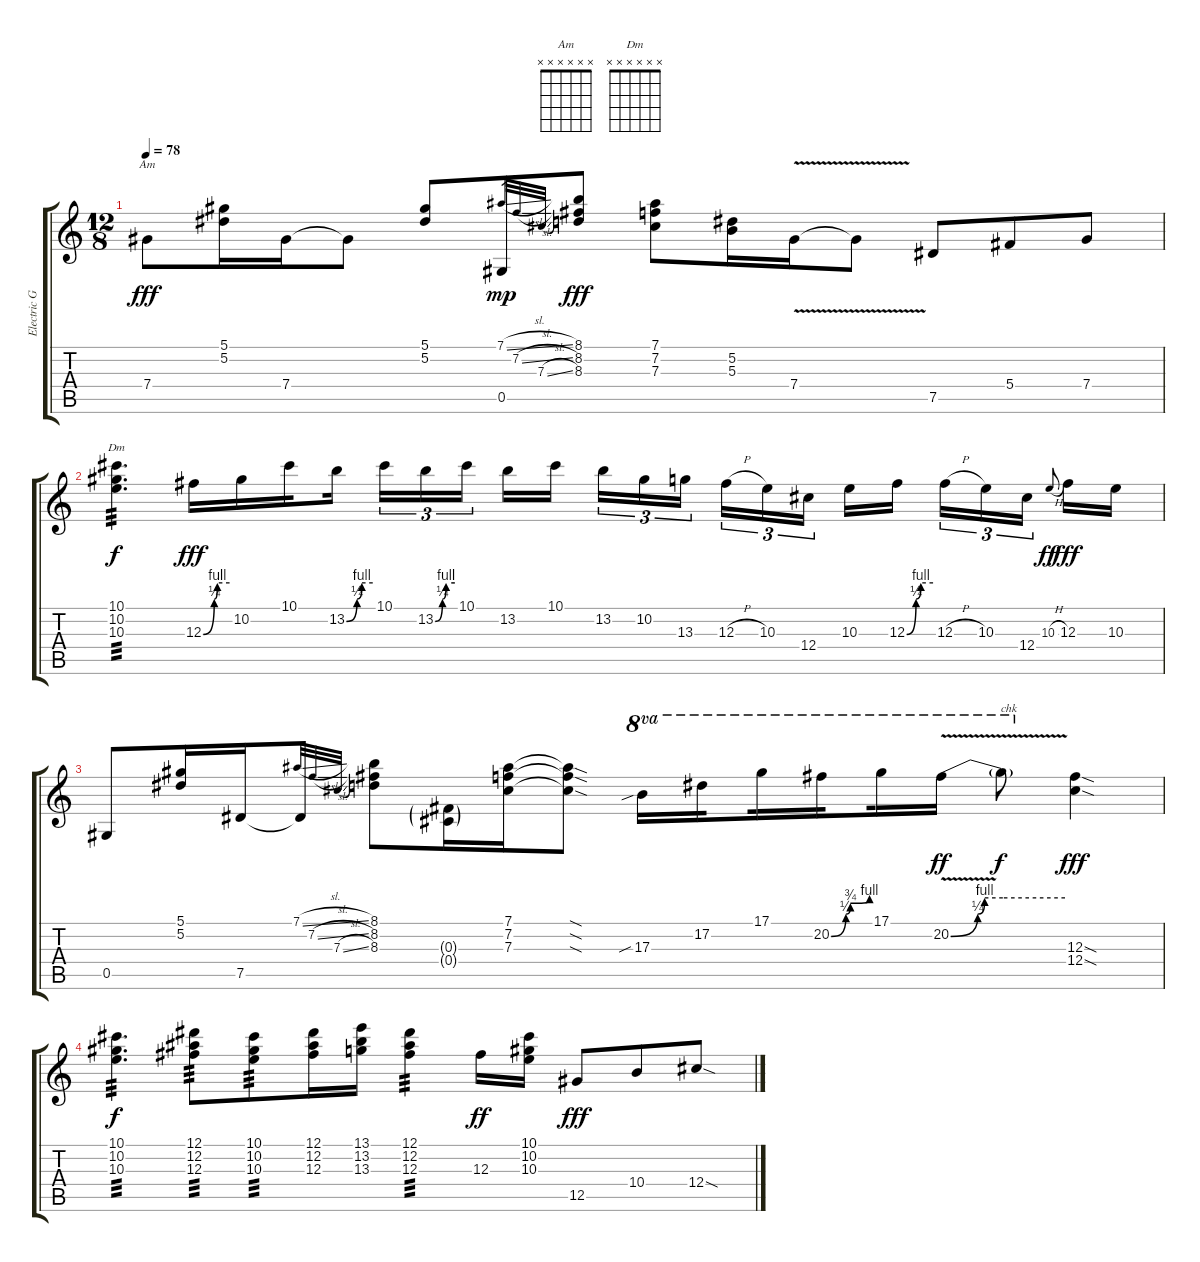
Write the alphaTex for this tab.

\track ("Electric Guitar" "Electric G") {instrument electricguitarjazz}
\staff {score tabs}
\tuning (Eb4 Bb3 Gb3 Db3 Ab2 Eb2) {hide}
\chord ("Am" x x x x x x)
\chord ("Dm" x x x x x x)
\ts (12 8)
\tempo 78
\clef g2
\ks c
7.4.8{ch "Am" dy fff} (5.1 5.2).16 7.4.16 7.4{t}.8 (5.1 5.2).8 0.5.8 7.1{sl}.32{gr dy mp} 7.2{sl}.32{gr} 7.3{sl}.32{gr} (8.1 8.2 8.3).8{dy fff} (7.1 7.2 7.3).8 (5.2 5.3).16 7.4{v}.16 7.4{t}.8 7.5.8 5.4.8 7.4.8 |
(10.1 10.2 10.3).4{d ch "Dm" tp 3 dy f} 12.3{be (custom 0 0 25 1 32 4 60 4)}.16{dy fff} 10.2.16 10.1.16{beam splitsecondary} 13.2{be (custom 0 0 24 1 35 4 60 4)}.16{beam splitsecondary} 10.1.16{tu (3 2)} 13.2{be (custom 0 0 22 1 33 4 60 4)}.16{tu (3 2)} 10.1.16{tu (3 2)} 13.2.16 10.1.16{beam splitsecondary} 13.2.16{tu (3 2)} 10.2.16{tu (3 2)} 13.3.16{tu (3 2) beam splitsecondary} 12.3{h}.16{tu (3 2)} 10.3.16{tu (3 2)} 12.4.16{tu (3 2)} 10.3.16 12.3{be (custom 0 0 21 1 32 4 60 4)}.16{beam splitsecondary} 12.3{h}.16{tu (3 2)} 10.3.16{tu (3 2)} 12.4.16{tu (3 2)} 10.3{h}.8{gr onbeat dy ff beam splitsecondary} 12.3.16{dy fff} 10.3.16 |
0.5.8 (5.1 5.2).16 7.5.16 7.5{t}.8 7.1{sl}.32{gr onbeat} 7.2{sl}.32{gr onbeat} 7.3{sl}.32{gr onbeat} (8.1 8.2 8.3).8 (0.3{g} 0.4{g}).16 (7.1 7.2 7.3).16 (7.1{sod t} 7.2{sod t} 7.3{sod t}).8 17.3{sib}.16{ot 8va} 17.2.16{ot 8va beam splitsecondary} 17.1.16{ot 8va} 20.2{be (custom 0 0 23 1 30 3 60 4)}.16{ot 8va beam splitsecondary} 17.1.16{ot 8va} 20.2{be (custom 0 0 31 1 39 4 60 4) v}.16{ot 8va dy ff} 20.2{be (hold 0 4 60 4) v t}.8{ot 8va txt "chk" dy f} (12.3{sod} 12.4{sod}).4{dy fff} |
(10.1 10.2 10.3).4{d tp 3 dy f} (12.1 12.2 12.3).8{tp 3} (10.1 10.2 10.3).8{tp 3} (12.1 12.2 12.3).16 (13.1 13.2 13.3).16 (12.1 12.2 12.3).4{tp 3} 12.3.16{dy ff} (10.1 10.2 10.3).16 12.5.8{dy fff} 10.4.8 12.4{sod}.8
